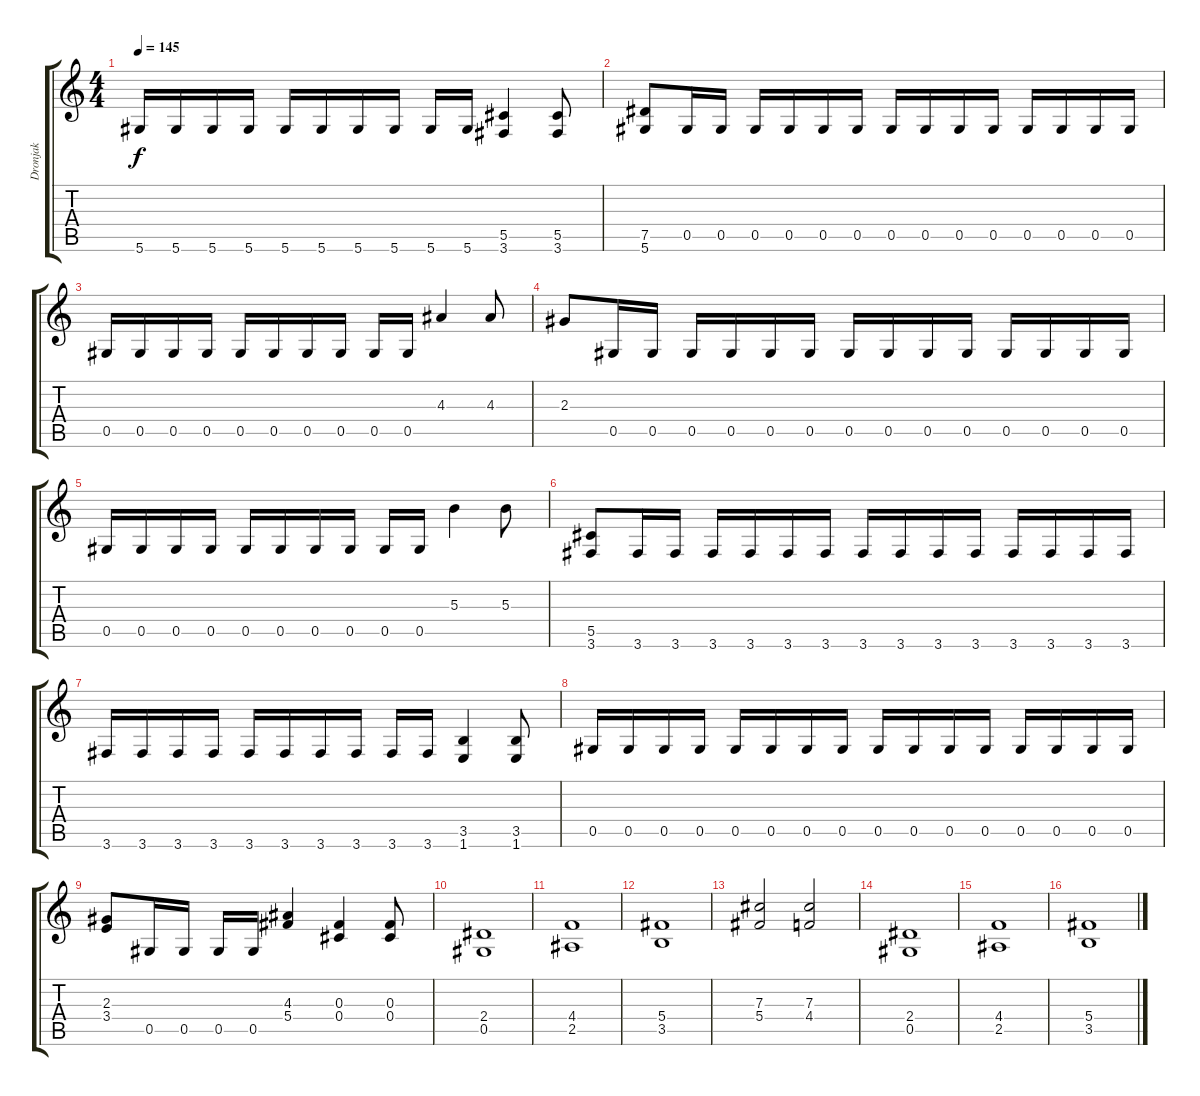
\track ("Dronjak" "Dronjak") {instrument distortionguitar}
\staff {score tabs}
\tuning (Eb4 Bb3 Gb3 Db3 Ab2 Eb2) {hide}
\ts (4 4)
\tempo 145
\clef g2
\ks c
5.6.16{dy f} 5.6.16 5.6.16 5.6.16 5.6.16 5.6.16 5.6.16 5.6.16 5.6.16 5.6.16 (5.5 3.6).4 (5.5 3.6).8 |
(7.5 5.6).8 0.5.16 0.5.16 0.5.16 0.5.16 0.5.16 0.5.16 0.5.16 0.5.16 0.5.16 0.5.16 0.5.16 0.5.16 0.5.16 0.5.16 |
0.5.16 0.5.16 0.5.16 0.5.16 0.5.16 0.5.16 0.5.16 0.5.16 0.5.16 0.5.16 4.3.4 4.3.8 |
2.3.8 0.5.16 0.5.16 0.5.16 0.5.16 0.5.16 0.5.16 0.5.16 0.5.16 0.5.16 0.5.16 0.5.16 0.5.16 0.5.16 0.5.16 |
0.5.16 0.5.16 0.5.16 0.5.16 0.5.16 0.5.16 0.5.16 0.5.16 0.5.16 0.5.16 5.3.4 5.3.8 |
(5.5 3.6).8 3.6.16 3.6.16 3.6.16 3.6.16 3.6.16 3.6.16 3.6.16 3.6.16 3.6.16 3.6.16 3.6.16 3.6.16 3.6.16 3.6.16 |
3.6.16 3.6.16 3.6.16 3.6.16 3.6.16 3.6.16 3.6.16 3.6.16 3.6.16 3.6.16 (3.5 1.6).4 (3.5 1.6).8 |
0.5.16 0.5.16 0.5.16 0.5.16 0.5.16 0.5.16 0.5.16 0.5.16 0.5.16 0.5.16 0.5.16 0.5.16 0.5.16 0.5.16 0.5.16 0.5.16 |
(2.3 3.4).8 0.5.16 0.5.16 0.5.16 0.5.16 (4.3 5.4).4 (0.3 0.4).4 (0.3 0.4).8 |
(2.4 0.5).1 |
(4.4 2.5).1 |
(5.4 3.5).1 |
(7.3 5.4).2 (7.3 4.4).2 |
(2.4 0.5).1 |
(4.4 2.5).1 |
(5.4 3.5).1
